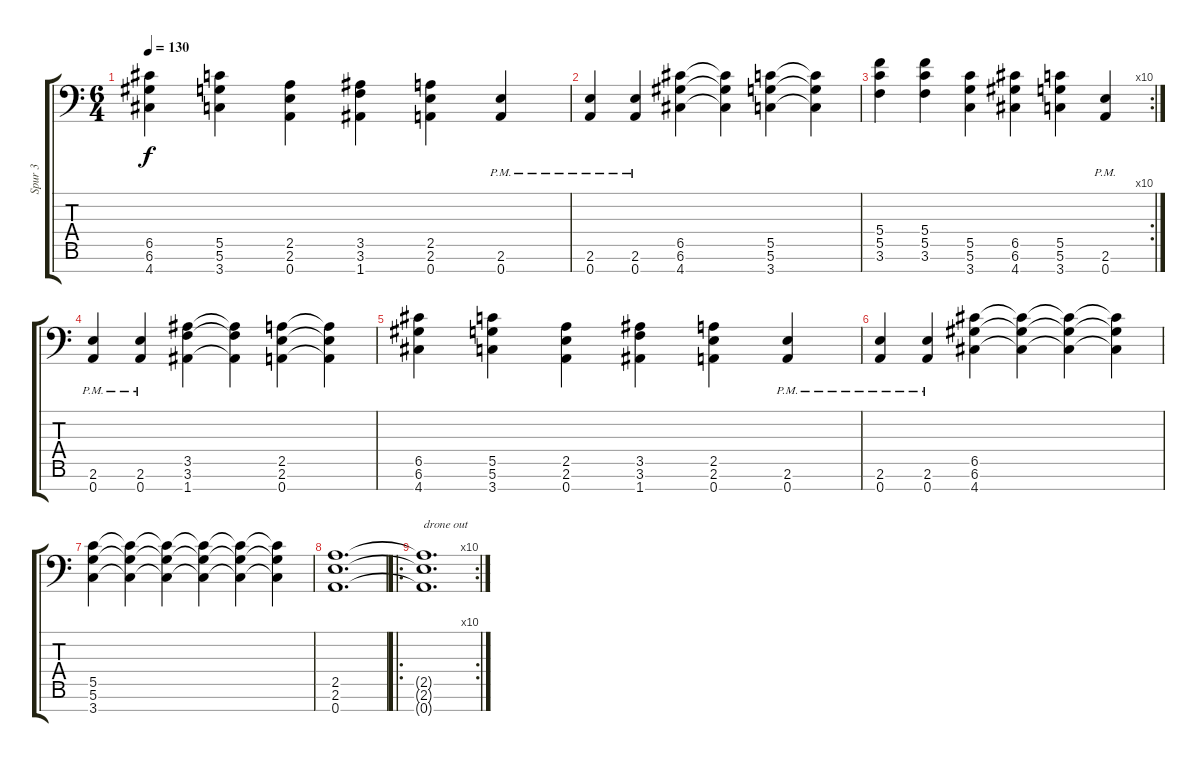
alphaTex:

\track ("Spur 3" "Spur 3") {instrument overdrivenguitar}
\staff {score tabs}
\tuning (D4 A3 F3 C3 G2 D2 A1) {hide}
\ts (6 4)
\tempo 130
\clef f4
\ks c
(6.5 6.6 4.7).4{dy f} (5.5 5.6 3.7).4 (2.5 2.6 0.7).4 (3.5 3.6 1.7).4 (2.5 2.6 0.7).4 (2.6{pm} 0.7{pm}).4 |
(2.6{pm} 0.7{pm}).4 (2.6{pm} 0.7{pm}).4 (6.5 6.6 4.7).4 (6.5{t} 6.6{t} 4.7{t}).4 (5.5 5.6 3.7).4 (5.5{t} 5.6{t} 3.7{t}).4 |
\rc 10
(5.4 5.5 3.6).4 (5.4 5.5 3.6).4 (5.5 5.6 3.7).4 (6.5 6.6 4.7).4 (5.5 5.6 3.7).4 (2.6{pm} 0.7{pm}).4 |
(2.6{pm} 0.7{pm}).4 (2.6{pm} 0.7{pm}).4 (3.5 3.6 1.7).4 (3.5{t} 3.6{t} 1.7{t}).4 (2.5 2.6 0.7).4 (2.5{t} 2.6{t} 0.7{t}).4 |
(6.5 6.6 4.7).4 (5.5 5.6 3.7).4 (2.5 2.6 0.7).4 (3.5 3.6 1.7).4 (2.5 2.6 0.7).4 (2.6{pm} 0.7{pm}).4 |
(2.6{pm} 0.7{pm}).4 (2.6{pm} 0.7{pm}).4 (6.5 6.6 4.7).4 (6.5{t} 6.6{t} 4.7{t}).4 (6.5{t} 6.6{t} 4.7{t}).4 (6.5{t} 6.6{t} 4.7{t}).4 |
(5.5 5.6 3.7).4 (5.5{t} 5.6{t} 3.7{t}).4 (5.5{t} 5.6{t} 3.7{t}).4 (5.5{t} 5.6{t} 3.7{t}).4 (5.5{t} 5.6{t} 3.7{t}).4 (5.5{t} 5.6{t} 3.7{t}).4 |
(2.5 2.6 0.7).1{d} |
\ro
\rc 10
(2.5{t} 2.6{t} 0.7{t}).1{d txt "drone out"}
